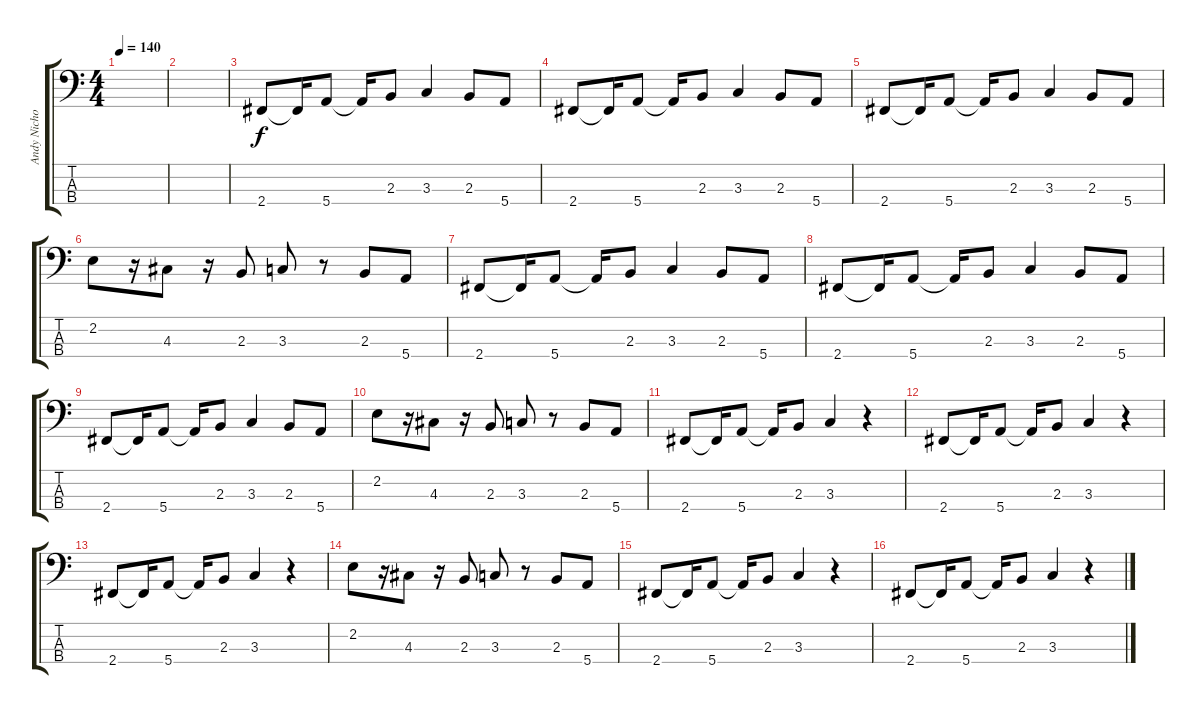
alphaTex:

\track ("Andy Nicholson" "Andy Nicho") {instrument electricbasspick}
\staff {score tabs}
\tuning (G2 D2 A1 E1) {hide}
\ts (4 4)
\tempo 140
\clef f4
\ks c
|
|
2.4.8 2.4{t}.16 5.4.8 5.4{t}.16 2.3.8 3.3.4 2.3.8 5.4.8 |
2.4.8 2.4{t}.16 5.4.8 5.4{t}.16 2.3.8 3.3.4 2.3.8 5.4.8 |
2.4.8 2.4{t}.16 5.4.8 5.4{t}.16 2.3.8 3.3.4 2.3.8 5.4.8 |
2.2.8 r.16 4.3.8 r.16 2.3.8 3.3.8 r.8 2.3.8 5.4.8 |
2.4.8 2.4{t}.16 5.4.8 5.4{t}.16 2.3.8 3.3.4 2.3.8 5.4.8 |
2.4.8 2.4{t}.16 5.4.8 5.4{t}.16 2.3.8 3.3.4 2.3.8 5.4.8 |
2.4.8 2.4{t}.16 5.4.8 5.4{t}.16 2.3.8 3.3.4 2.3.8 5.4.8 |
2.2.8 r.16 4.3.8 r.16 2.3.8 3.3.8 r.8 2.3.8 5.4.8 |
2.4.8 2.4{t}.16 5.4.8 5.4{t}.16 2.3.8 3.3.4 r.4 |
2.4.8 2.4{t}.16 5.4.8 5.4{t}.16 2.3.8 3.3.4 r.4 |
2.4.8 2.4{t}.16 5.4.8 5.4{t}.16 2.3.8 3.3.4 r.4 |
2.2.8 r.16 4.3.8 r.16 2.3.8 3.3.8 r.8 2.3.8 5.4.8 |
2.4.8 2.4{t}.16 5.4.8 5.4{t}.16 2.3.8 3.3.4 r.4 |
2.4.8 2.4{t}.16 5.4.8 5.4{t}.16 2.3.8 3.3.4 r.4
